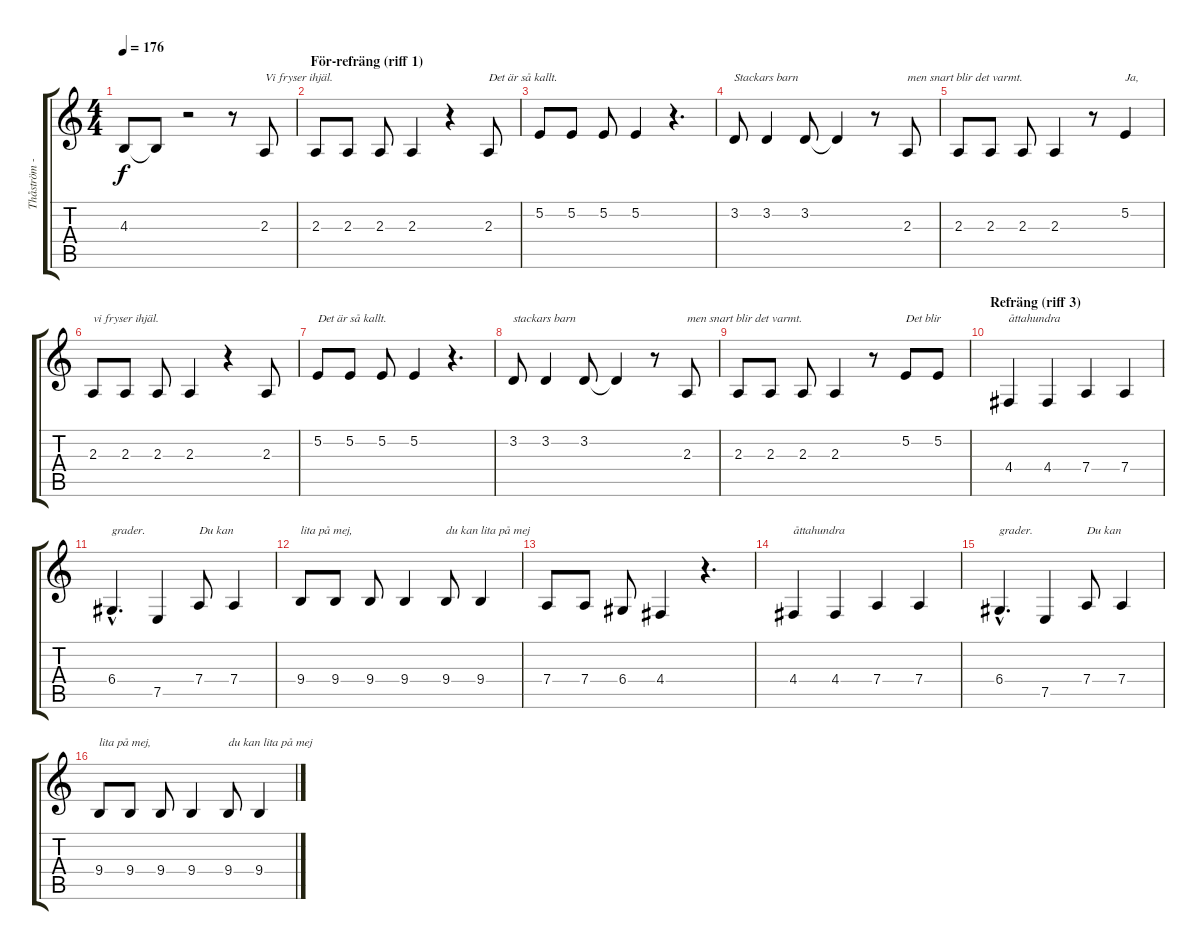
\track ("Thåström - Sång" "Thåström -") {instrument lead6voice}
\staff {score tabs}
\tuning (E4 B3 G3 D3 A2 E2) {hide}
\ts (4 4)
\tempo 176
\clef g2
\ks c
4.3{t}.8{dy f} 4.3{t}.8 r.2 r.8 2.3.8{txt "Vi fryser ihjäl."} |
\section ("" "För-refräng (riff 1)")
2.3.8 2.3.8 2.3.8 2.3.4 r.4 2.3.8{txt "Det är så kallt."} |
5.2.8 5.2.8 5.2.8 5.2.4 r.4{d} |
3.2.8{txt "Stackars barn"} 3.2.4 3.2.8 3.2{t}.4 r.8 2.3.8{txt "men snart blir det varmt."} |
2.3.8 2.3.8 2.3.8 2.3.4 r.8 5.2.4{txt "Ja,"} |
2.3.8{txt "vi fryser ihjäl."} 2.3.8 2.3.8 2.3.4 r.4 2.3.8 |
5.2.8{txt "Det är så kallt."} 5.2.8 5.2.8 5.2.4 r.4{d} |
3.2.8{txt "stackars barn"} 3.2.4 3.2.8 3.2{t}.4 r.8 2.3.8{txt "men snart blir det varmt."} |
2.3.8 2.3.8 2.3.8 2.3.4 r.8 5.2.8{txt "Det blir"} 5.2.8 |
\section ("" "Refräng (riff 3)")
4.4.4{txt "åttahundra "} 4.4.4 7.4.4 7.4.4 |
6.4{hac}.4{d txt "grader."} 7.5.4 7.4.8{txt "Du kan"} 7.4.4 |
9.4.8{txt "lita på mej, "} 9.4.8 9.4.8 9.4.4 9.4.8{txt "du kan lita på mej"} 9.4.4 |
7.4.8 7.4.8 6.4.8 4.4.4 r.4{d} |
4.4.4{txt "åttahundra "} 4.4.4 7.4.4 7.4.4 |
6.4{hac}.4{d txt "grader."} 7.5.4 7.4.8{txt "Du kan"} 7.4.4 |
9.4.8{txt "lita på mej, "} 9.4.8 9.4.8 9.4.4 9.4.8{txt "du kan lita på mej"} 9.4.4
